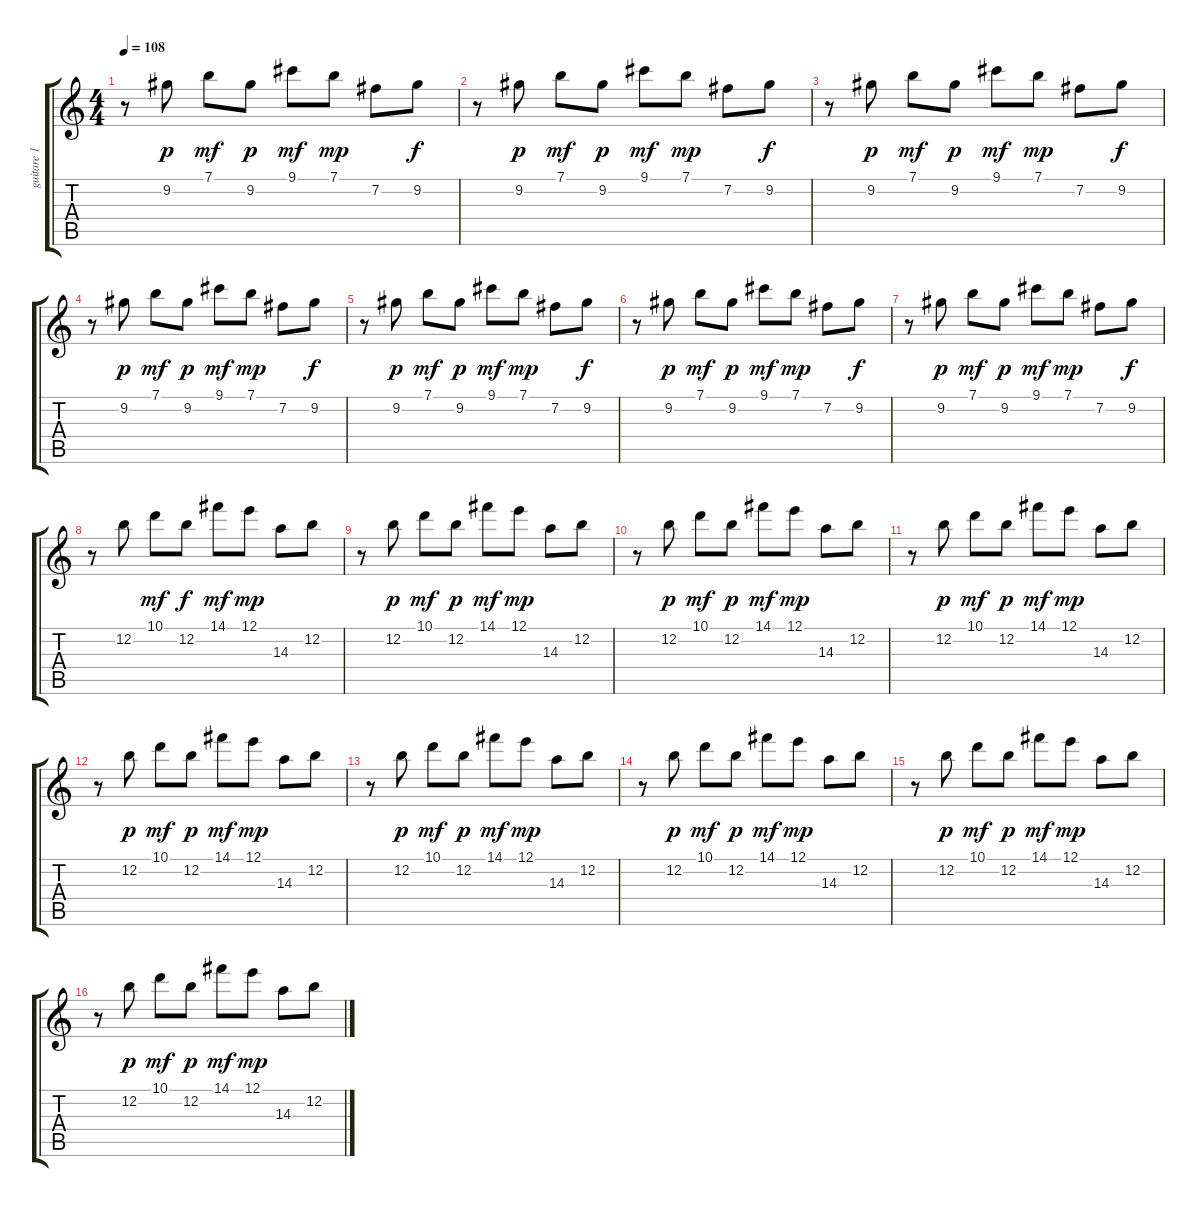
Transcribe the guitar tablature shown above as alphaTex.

\track ("guitare 1" "guitare 1") {instrument acousticguitarsteel}
\staff {score tabs}
\tuning (E4 B3 G3 D3 A2 E2) {hide}
\ts (4 4)
\tempo 108
\clef g2
\ks c
r.8{dy f} 9.2.8{dy p} 7.1.8{dy mf} 9.2.8{dy p} 9.1.8{dy mf} 7.1.8{dy mp} 7.2.8 9.2.8{dy f} |
r.8 9.2.8{dy p} 7.1.8{dy mf} 9.2.8{dy p} 9.1.8{dy mf} 7.1.8{dy mp} 7.2.8 9.2.8{dy f} |
r.8 9.2.8{dy p} 7.1.8{dy mf} 9.2.8{dy p} 9.1.8{dy mf} 7.1.8{dy mp} 7.2.8 9.2.8{dy f} |
r.8 9.2.8{dy p} 7.1.8{dy mf} 9.2.8{dy p} 9.1.8{dy mf} 7.1.8{dy mp} 7.2.8 9.2.8{dy f} |
r.8 9.2.8{dy p} 7.1.8{dy mf} 9.2.8{dy p} 9.1.8{dy mf} 7.1.8{dy mp} 7.2.8 9.2.8{dy f} |
r.8 9.2.8{dy p} 7.1.8{dy mf} 9.2.8{dy p} 9.1.8{dy mf} 7.1.8{dy mp} 7.2.8 9.2.8{dy f} |
r.8 9.2.8{dy p} 7.1.8{dy mf} 9.2.8{dy p} 9.1.8{dy mf} 7.1.8{dy mp} 7.2.8 9.2.8{dy f} |
r.8 12.2.8 10.1.8{dy mf} 12.2.8{dy f} 14.1.8{dy mf} 12.1.8{dy mp} 14.3.8 12.2.8 |
r.8 12.2.8{dy p} 10.1.8{dy mf} 12.2.8{dy p} 14.1.8{dy mf} 12.1.8{dy mp} 14.3.8 12.2.8 |
r.8 12.2.8{dy p} 10.1.8{dy mf} 12.2.8{dy p} 14.1.8{dy mf} 12.1.8{dy mp} 14.3.8 12.2.8 |
r.8 12.2.8{dy p} 10.1.8{dy mf} 12.2.8{dy p} 14.1.8{dy mf} 12.1.8{dy mp} 14.3.8 12.2.8 |
r.8 12.2.8{dy p} 10.1.8{dy mf} 12.2.8{dy p} 14.1.8{dy mf} 12.1.8{dy mp} 14.3.8 12.2.8 |
r.8 12.2.8{dy p} 10.1.8{dy mf} 12.2.8{dy p} 14.1.8{dy mf} 12.1.8{dy mp} 14.3.8 12.2.8 |
r.8 12.2.8{dy p} 10.1.8{dy mf} 12.2.8{dy p} 14.1.8{dy mf} 12.1.8{dy mp} 14.3.8 12.2.8 |
r.8 12.2.8{dy p} 10.1.8{dy mf} 12.2.8{dy p} 14.1.8{dy mf} 12.1.8{dy mp} 14.3.8 12.2.8 |
r.8 12.2.8{dy p} 10.1.8{dy mf} 12.2.8{dy p} 14.1.8{dy mf} 12.1.8{dy mp} 14.3.8 12.2.8
